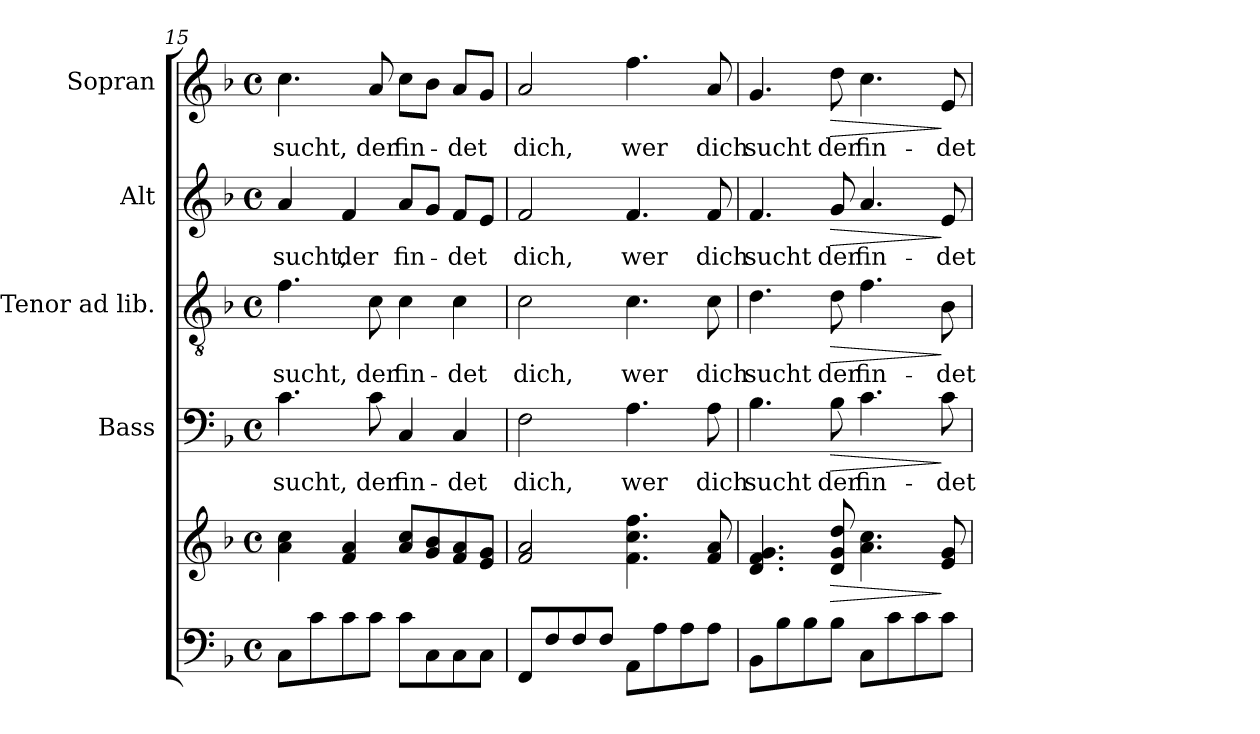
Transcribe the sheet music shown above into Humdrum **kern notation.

**kern	**kern	**dynam	**kern	**text	**dynam	**kern	**text	**dynam	**kern	**text	**dynam	**kern	**text	**dynam
*part5	*part5	*part5	*part4	*part4	*part4	*part3	*part3	*part3	*part2	*part2	*part2	*part1	*part1	*part1
*staff6	*staff5	*staff5/6	*staff4	*staff4	*staff4	*staff3	*staff3	*staff3	*staff2	*staff2	*staff2	*staff1	*staff1	*staff1
*	*	*	*I"Bass	*	*	*I"Tenor ad lib.	*	*	*I"Alt	*	*	*I"Sopran	*	*
*	*	*	*I'B.	*	*	*I'T.	*	*	*I'A.	*	*	*I'S.	*	*
*clefF4	*clefG2	*	*clefF4	*	*	*clefGv2	*	*	*clefG2	*	*	*clefG2	*	*
*k[b-]	*k[b-]	*	*k[b-]	*	*	*k[b-]	*	*	*k[b-]	*	*	*k[b-]	*	*
*F:	*F:	*	*F:	*	*	*F:	*	*	*F:	*	*	*F:	*	*
*M4/4	*M4/4	*	*M4/4	*	*	*M4/4	*	*	*M4/4	*	*	*M4/4	*	*
*met(c)	*met(c)	*	*met(c)	*	*	*met(c)	*	*	*met(c)	*	*	*met(c)	*	*
=15	=15	=15	=15	=15	=15	=15	=15	=15	=15	=15	=15	=15	=15	=15
!	!	!	!	!LO:LY:b	!	!	!LO:LY:b	!	!	!LO:LY:b	!	!	!LO:LY:b	!
8C\L	4a\ 4cc\	.	4.c\	sucht,	.	4.f\	sucht,	.	4a/	sucht,	.	4.cc\	sucht,	.
8c\	.	.	.	.	.	.	.	.	.	.	.	.	.	.
!	!	!	!	!	!	!	!	!	!	!LO:LY:b	!	!	!	!
8c\	4f/ 4a/	.	.	.	.	.	.	.	4f/	der	.	.	.	.
!	!	!	!	!LO:LY:b	!	!	!LO:LY:b	!	!	!	!	!	!LO:LY:b	!
8c\J	.	.	8c\	der	.	8c\	der	.	.	.	.	8a/	der	.
!	!	!	!	!LO:LY:b	!	!	!LO:LY:b	!	!	!LO:LY:b	!	!	!LO:LY:b	!
8c\L	8a/ 8cc/L	.	4C/	fin-	.	4c\	fin-	.	8a/L	fin-	.	8cc\L	fin-	.
8C\	8g/ 8b-/	.	.	.	.	.	.	.	8g/J	.	.	8b-\J	.	.
!	!	!	!	!LO:LY:b	!	!	!LO:LY:b	!	!	!LO:LY:b	!	!	!LO:LY:b	!
8C\	8f/ 8a/	.	4C/	-det	.	4c\	-det	.	8f/L	-det	.	8a/L	-det	.
8C\J	8e/ 8g/J	.	.	.	.	.	.	.	8e/J	.	.	8g/J	.	.
=16	=16	=16	=16	=16	=16	=16	=16	=16	=16	=16	=16	=16	=16	=16
!	!	!	!	!LO:LY:b	!	!	!LO:LY:b	!	!	!LO:LY:b	!	!	!LO:LY:b	!
8FF/L	2f/ 2a/	.	2F\	dich,	.	2c\	dich,	.	2f/	dich,	.	2a/	dich,	.
8F/	.	.	.	.	.	.	.	.	.	.	.	.	.	.
8F/	.	.	.	.	.	.	.	.	.	.	.	.	.	.
8F/J	.	.	.	.	.	.	.	.	.	.	.	.	.	.
!	!	!	!	!LO:LY:b	!	!	!LO:LY:b	!	!	!LO:LY:b	!	!	!LO:LY:b	!
8AA\L	4.f\ 4.cc\ 4.ff\	.	4.A\	wer	.	4.c\	wer	.	4.f/	wer	.	4.ff\	wer	.
8A\	.	.	.	.	.	.	.	.	.	.	.	.	.	.
8A\	.	.	.	.	.	.	.	.	.	.	.	.	.	.
!	!	!	!	!LO:LY:b	!	!	!LO:LY:b	!	!	!LO:LY:b	!	!	!LO:LY:b	!
8A\J	8f/ 8a/	.	8A\	dich	.	8c\	dich	.	8f/	dich	.	8a/	dich	.
=17	=17	=17	=17	=17	=17	=17	=17	=17	=17	=17	=17	=17	=17	=17
!	!	!	!	!LO:LY:b	!	!	!LO:LY:b	!	!	!LO:LY:b	!	!	!LO:LY:b	!
8BB-\L	4.d/ 4.f/ 4.g/	.	4.B-\	sucht	.	4.d\	sucht	.	4.f/	sucht	.	4.g/	sucht	.
8B-\	.	.	.	.	.	.	.	.	.	.	.	.	.	.
8B-\	.	.	.	.	.	.	.	.	.	.	.	.	.	.
!	!	!LO:HP:b	!	!LO:LY:b	!LO:HP:b	!	!LO:LY:b	!LO:HP:b	!	!LO:LY:b	!LO:HP:b	!	!LO:LY:b	!LO:HP:b
8B-\J	8d/ 8g/ 8dd/	>	8B-\	der	>	8d\	der	>	8g/	der	>	8dd\	der	>
!	!	!	!	!LO:LY:b	!	!	!LO:LY:b	!	!	!LO:LY:b	!	!	!LO:LY:b	!
8C\L	4.a\ 4.cc\	.	4.c\	fin-	.	4.f\	fin-	.	4.a/	fin-	.	4.cc\	fin-	.
8c\	.	.	.	.	.	.	.	.	.	.	.	.	.	.
8c\	.	.	.	.	.	.	.	.	.	.	.	.	.	.
!	!	!	!	!LO:LY:b	!	!	!LO:LY:b	!	!	!LO:LY:b	!	!	!LO:LY:b	!
8c\J	8e/ 8g/	]	8c\	-det	]	8B-\	-det	]	8e/	-det	]	8e/	-det	]
=	=	=	=	=	=	=	=	=	=	=	=	=	=	=
*-	*-	*-	*-	*-	*-	*-	*-	*-	*-	*-	*-	*-	*-	*-
